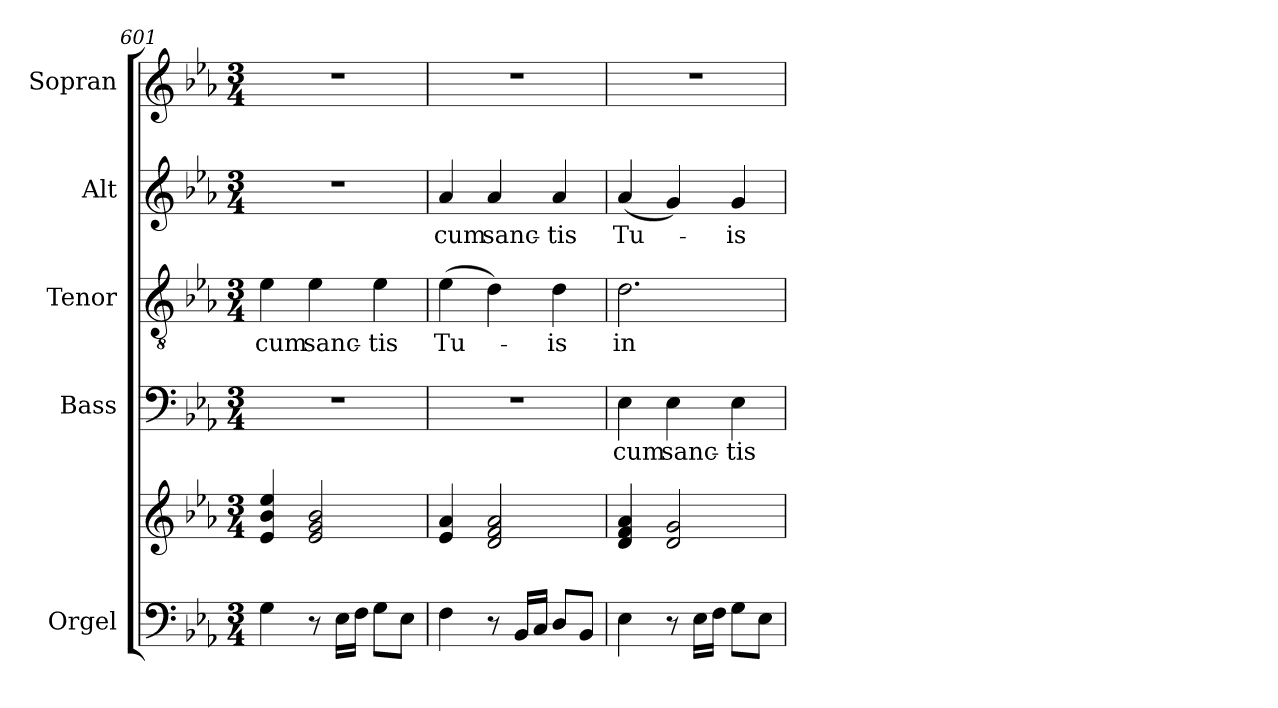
**kern	**kern	**kern	**text	**kern	**text	**kern	**text	**kern
*part5	*part5	*part4	*part4	*part3	*part3	*part2	*part2	*part1
*staff6	*staff5	*staff4	*staff4	*staff3	*staff3	*staff2	*staff2	*staff1
*I"Orgel	*	*I"Bass	*	*I"Tenor	*	*I"Alt	*	*I"Sopran
*I'Org.	*	*I'B.	*	*I'T.	*	*I'A.	*	*I'S.
!!LO:LB:g=z
*clefF4	*clefG2	*clefF4	*	*clefGv2	*	*clefG2	*	*clefG2
*k[b-e-a-]	*k[b-e-a-]	*k[b-e-a-]	*	*k[b-e-a-]	*	*k[b-e-a-]	*	*k[b-e-a-]
*E-:	*E-:	*E-:	*	*E-:	*	*E-:	*	*E-:
*M3/4	*M3/4	*M3/4	*	*M3/4	*	*M3/4	*	*M3/4
=601	=601	=601	=601	=601	=601	=601	=601	=601
!	!	!	!	!	!LO:LY:b	!	!	!
4G\	4e-/ 4b-/ 4ee-/	2.r	.	4e-\	cum	2.r	.	2.r
!	!	!	!	!	!LO:LY:b	!	!	!
8r	2e-/ 2g/ 2b-/	.	.	4e-\	sanc-	.	.	.
16E-\LL	.	.	.	.	.	.	.	.
16F\JJ	.	.	.	.	.	.	.	.
!	!	!	!	!	!LO:LY:b	!	!	!
8G\L	.	.	.	4e-\	-tis	.	.	.
8E-\J	.	.	.	.	.	.	.	.
=602	=602	=602	=602	=602	=602	=602	=602	=602
!	!	!	!	!	!LO:LY:b	!	!LO:LY:b	!
4F\	4e-/ 4a-/	2.r	.	(>4e-\	Tu-	4a-/	cum	2.r
!	!	!	!	!	!	!	!LO:LY:b	!
8r	2d/ 2f/ 2a-/	.	.	4d\)	.	4a-/	sanc-	.
16BB-/LL	.	.	.	.	.	.	.	.
16C/JJ	.	.	.	.	.	.	.	.
!	!	!	!	!	!LO:LY:b	!	!LO:LY:b	!
8D/L	.	.	.	4d\	-is	4a-/	-tis	.
8BB-/J	.	.	.	.	.	.	.	.
=603	=603	=603	=603	=603	=603	=603	=603	=603
!	!	!	!LO:LY:b	!	!LO:LY:b	!	!LO:LY:b	!
4E-\	4d/ 4f/ 4a-/	4E-\	cum	2.d\	in	(<4a-/	Tu-	2.r
!	!	!	!LO:LY:b	!	!	!	!	!
8r	2d/ 2g/	4E-\	sanc-	.	.	4g/)	.	.
16E-\LL	.	.	.	.	.	.	.	.
16F\JJ	.	.	.	.	.	.	.	.
!	!	!	!LO:LY:b	!	!	!	!LO:LY:b	!
8G\L	.	4E-\	-tis	.	.	4g/	-is	.
8E-\J	.	.	.	.	.	.	.	.
=	=	=	=	=	=	=	=	=
*-	*-	*-	*-	*-	*-	*-	*-	*-
